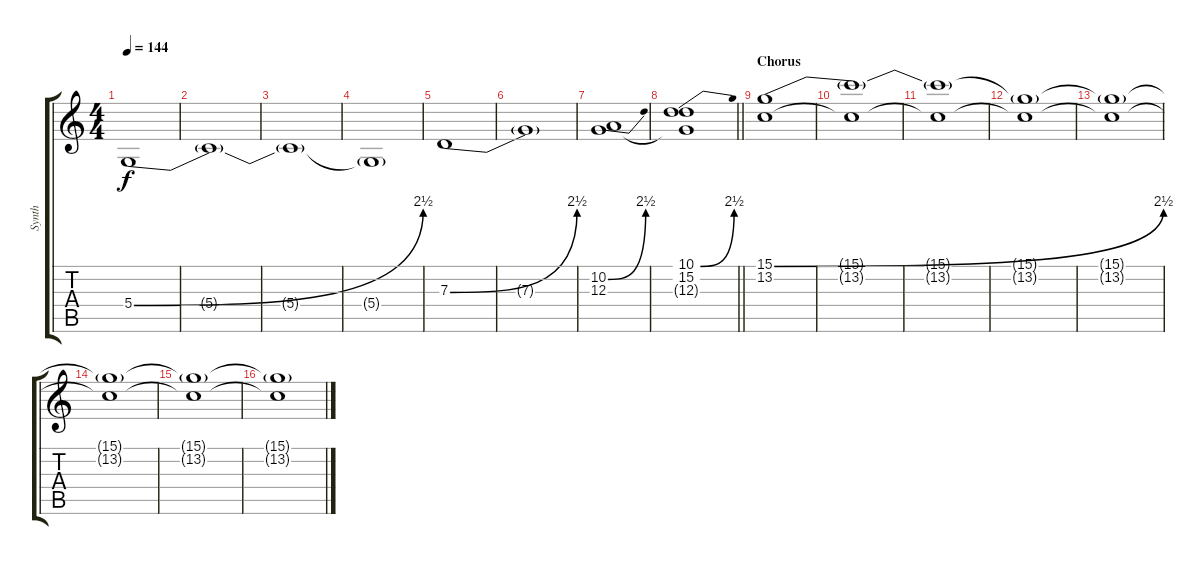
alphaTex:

\track ("Synth" "Synth") {instrument lead2sawtooth}
\staff {score tabs}
\tuning (E4 B3 G3 D3 A2 E2) {hide}
\ts (4 4)
\tempo 144
\clef g2
\ks c
5.4{be (bend 0 0 60 10)}.1{dy f} |
5.4{t}.1 |
5.4{t}.1 |
5.4{t}.1 |
7.3{be (bend 0 0 60 10)}.1 |
7.3{t}.1 |
(10.2{be (bend 0 0 60 10)} 12.3).1 |
\barLineRight lightlight
(10.1{be (bend 0 0 60 10)} 15.2 12.3{t}).1 |
\section ("" "Chorus")
(15.1{be (bend 0 0 60 10)} 13.2).1 |
(15.1{t} 13.2{t}).1 |
(15.1{t} 13.2{t}).1 |
(15.1{t} 13.2{t}).1 |
(15.1{t} 13.2{t}).1 |
(15.1{t} 13.2{t}).1 |
(15.1{t} 13.2{t}).1 |
(15.1{t} 13.2{t}).1
